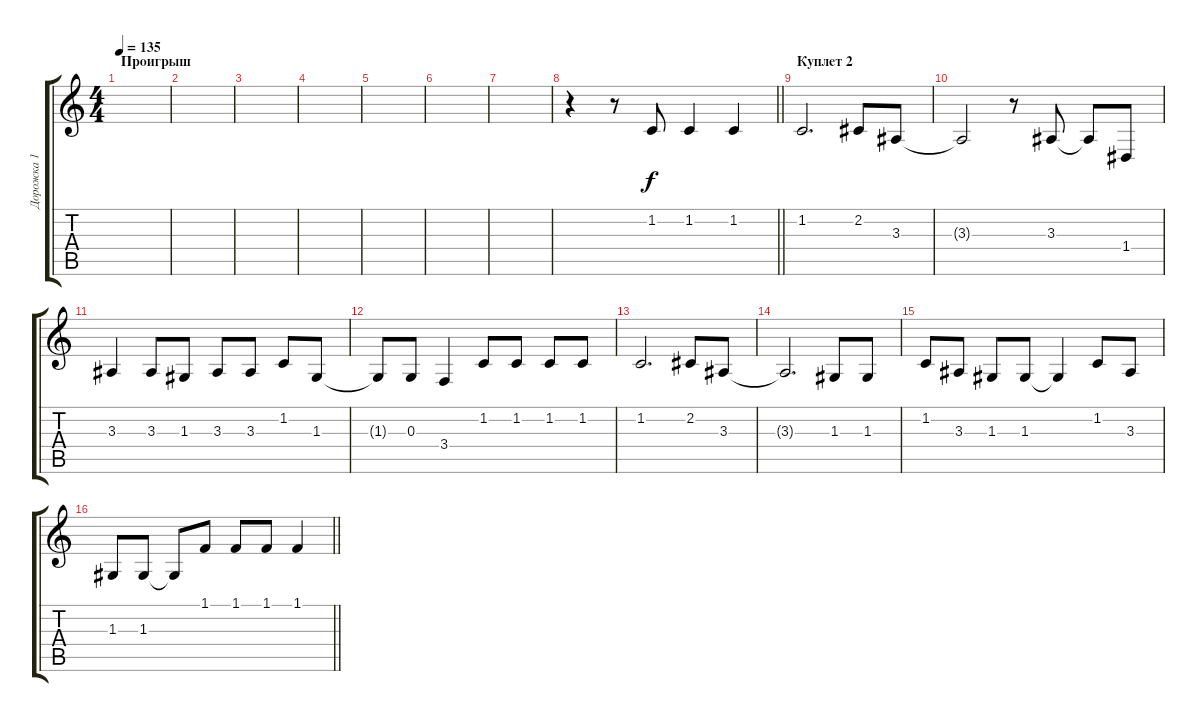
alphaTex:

\track ("Дорожка 1" "Дорожка 1") {instrument clarinet}
\staff {score tabs}
\tuning (E4 B3 G3 D3 A2 E2) {hide}
\ts (4 4)
\section ("" "Проигрыш")
\tempo 135
\clef g2
\ks c
|
|
|
|
|
|
|
\barLineRight lightlight
r.4 r.8 1.2.8 1.2.4 1.2.4 |
\section ("" "Куплет 2")
1.2.2{d} 2.2.8 3.3.8 |
3.3{t}.2 r.8 3.3.8 3.3{t}.8 1.4.8 |
3.3.4 3.3.8 1.3.8 3.3.8 3.3.8 1.2.8 1.3.8 |
1.3{t}.8 0.3.8 3.4.4 1.2.8 1.2.8 1.2.8 1.2.8 |
1.2.2{d} 2.2.8 3.3.8 |
3.3{t}.2{d} 1.3.8 1.3.8 |
1.2.8 3.3.8 1.3.8 1.3.8 1.3{t}.4 1.2.8 3.3.8 |
\barLineRight lightlight
1.3.8 1.3.8 1.3{t}.8 1.1.8 1.1.8 1.1.8 1.1.4
